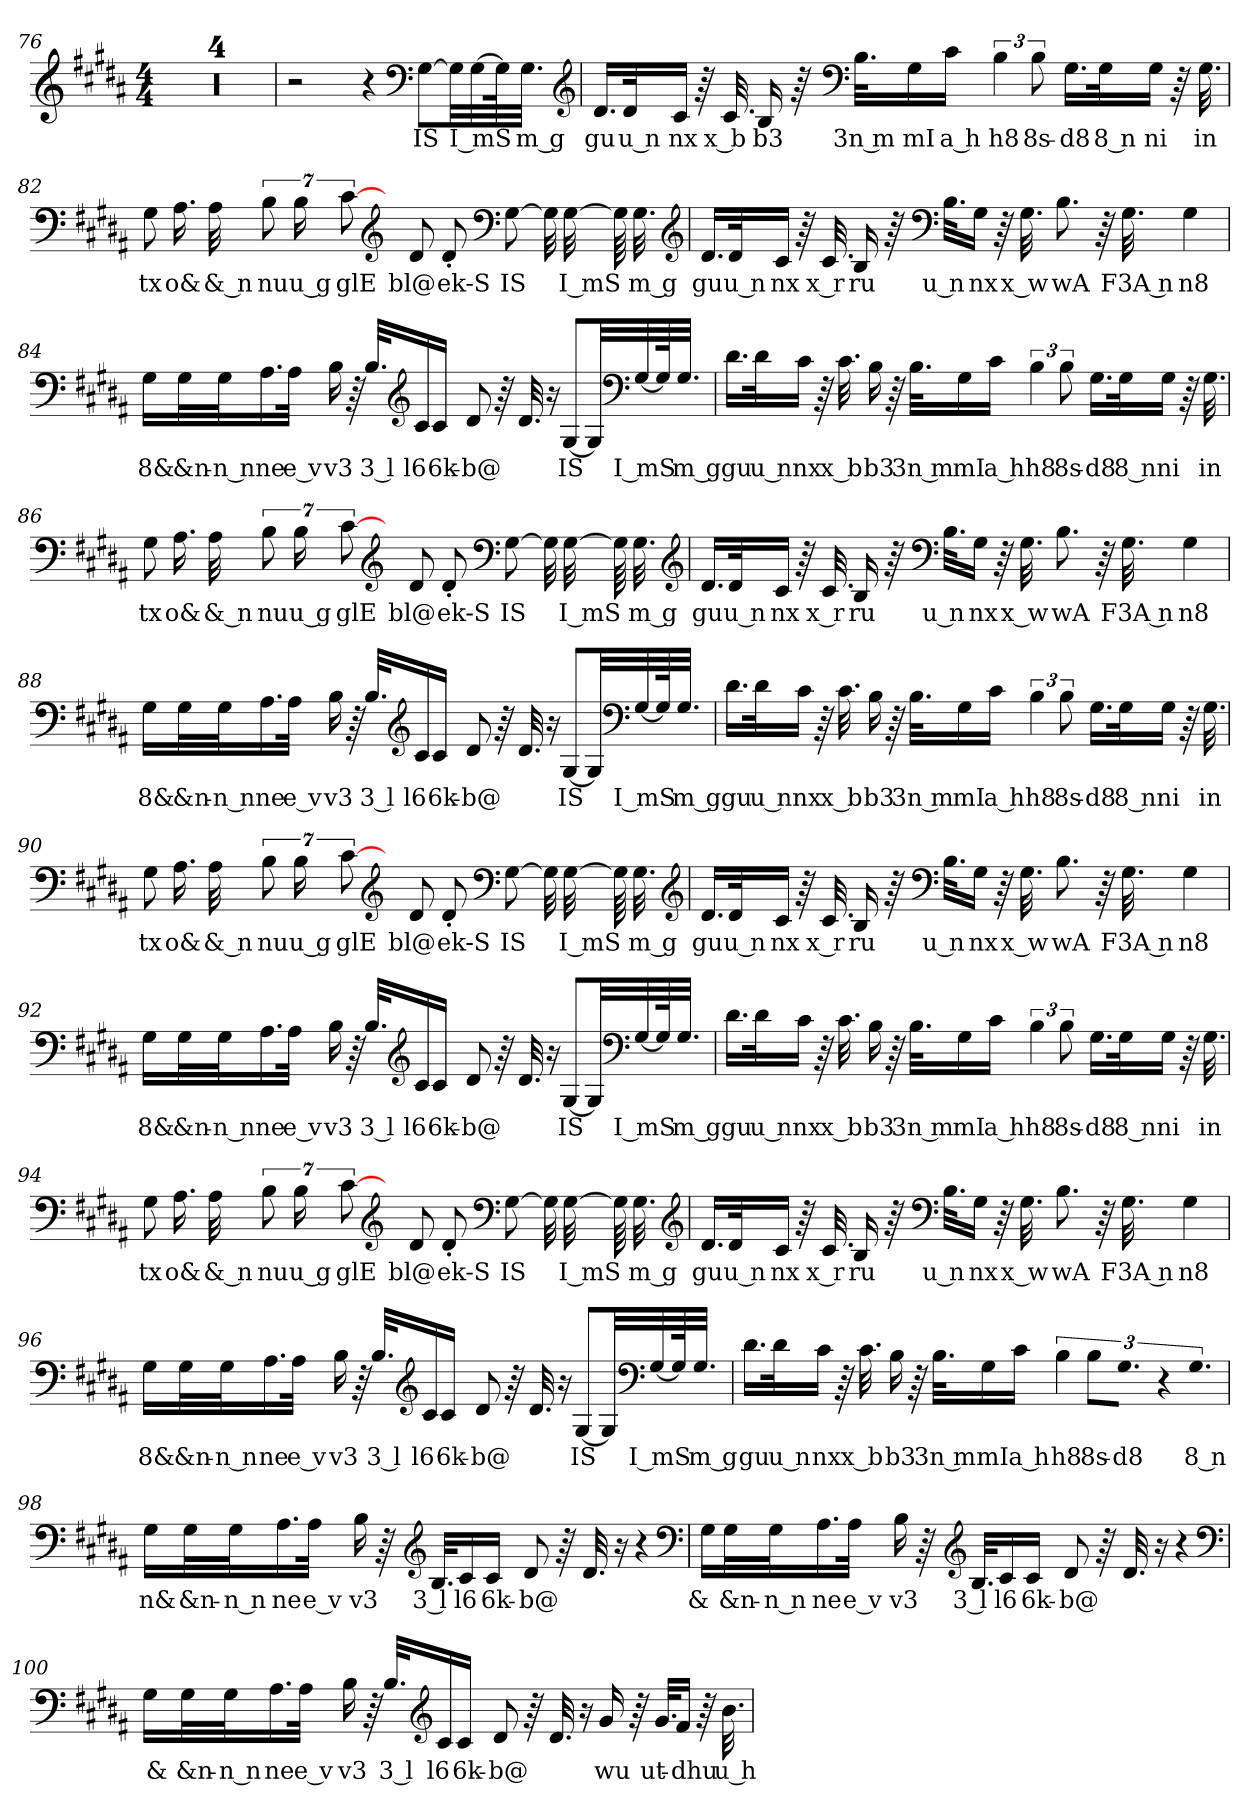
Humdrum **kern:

**kern	**text
*part1	*part1
*staff1	*staff1
*clefG2	*
*k[f#c#g#d#a#]	*
*M4/4	*
=76	=76
1r	.
=77	=77
1r	.
=78	=78
1r	.
=79	=79
1r	.
=80	=80
2r	.
4r	.
*clefF4	*
[8G#L	-IS
32G#LL]	.
[32G#	I mS
64G#K]	.
32.G#JJJ	m g
*clefG2	*
=81	=81
16.d#LL	gu
32d#K	u n
16c#JJ	nx
64r	.
32.c#	x b
16B	b3
64r	.
*clefF4	*
32.BKLL	3n m
16G#	mI
16c#JJ	a h
6B	h8
12B	8s-
16.G#LL	-d8
32G#K	8 n
16G#JJ	ni
64r	.
32.G#	in
=82	=82
8G#	tx
16.A#	o&
32A#	& n
14B	nu
28B	u g
[14c#	glE
*clefG2	*
14ryy	.
8d#	bl@
8d#'	ek-S
*clefF4	*
[8G#	-IS
32G#]	.
[32G#	I mS
64G#]	.
32.G#	m g
*clefG2	*
=83	=83
16.d#LL	gu
32d#K	u n
16c#JJ	nx
64r	.
32.c#	x r
16B	ru
64r	.
*clefF4	*
32.BKLL	u n
16G#JJ	nx
64r	.
32.G#	x w
8.B	wA
64r	.
32.G#	F3A n
4G#	n8
=84	=84
16G#LL	8&
32G#L	&n-
32G#J	n n
16.A#	ne
32A#JJk	e v
16B	v3
64r	.
32.BKLL	3 l
*clefG2	*
16c#	l6
16c#JJ	6k-
8d#	-b@
64r	.
32.d#	.
16r	.
[8G#L	-IS
32G#LL]	.
*clefF4	*
[32G#	I mS
64G#K]	.
32.G#JJJ	m g
=85	=85
16.d#LL	gu
32d#K	u n
16c#JJ	nx
64r	.
32.c#	x b
16B	b3
64r	.
32.BKLL	3n m
16G#	mI
16c#JJ	a h
6B	h8
12B	8s-
16.G#LL	-d8
32G#K	8 n
16G#JJ	ni
64r	.
32.G#	in
=86	=86
8G#	tx
16.A#	o&
32A#	& n
14B	nu
28B	u g
[14c#	glE
*clefG2	*
14ryy	.
8d#	bl@
8d#'	ek-S
*clefF4	*
[8G#	-IS
32G#]	.
[32G#	I mS
64G#]	.
32.G#	m g
*clefG2	*
=87	=87
16.d#LL	gu
32d#K	u n
16c#JJ	nx
64r	.
32.c#	x r
16B	ru
64r	.
*clefF4	*
32.BKLL	u n
16G#JJ	nx
64r	.
32.G#	x w
8.B	wA
64r	.
32.G#	F3A n
4G#	n8
=88	=88
16G#LL	8&
32G#L	&n-
32G#J	n n
16.A#	ne
32A#JJk	e v
16B	v3
64r	.
32.BKLL	3 l
*clefG2	*
16c#	l6
16c#JJ	6k-
8d#	-b@
64r	.
32.d#	.
16r	.
[8G#L	-IS
32G#LL]	.
*clefF4	*
[32G#	I mS
64G#K]	.
32.G#JJJ	m g
=89	=89
16.d#LL	gu
32d#K	u n
16c#JJ	nx
64r	.
32.c#	x b
16B	b3
64r	.
32.BKLL	3n m
16G#	mI
16c#JJ	a h
6B	h8
12B	8s-
16.G#LL	-d8
32G#K	8 n
16G#JJ	ni
64r	.
32.G#	in
=90	=90
8G#	tx
16.A#	o&
32A#	& n
14B	nu
28B	u g
[14c#	glE
*clefG2	*
14ryy	.
8d#	bl@
8d#'	ek-S
*clefF4	*
[8G#	-IS
32G#]	.
[32G#	I mS
64G#]	.
32.G#	m g
*clefG2	*
=91	=91
16.d#LL	gu
32d#K	u n
16c#JJ	nx
64r	.
32.c#	x r
16B	ru
64r	.
*clefF4	*
32.BKLL	u n
16G#JJ	nx
64r	.
32.G#	x w
8.B	wA
64r	.
32.G#	F3A n
4G#	n8
=92	=92
16G#LL	8&
32G#L	&n-
32G#J	n n
16.A#	ne
32A#JJk	e v
16B	v3
64r	.
32.BKLL	3 l
*clefG2	*
16c#	l6
16c#JJ	6k-
8d#	-b@
64r	.
32.d#	.
16r	.
[8G#L	-IS
32G#LL]	.
*clefF4	*
[32G#	I mS
64G#K]	.
32.G#JJJ	m g
=93	=93
16.d#LL	gu
32d#K	u n
16c#JJ	nx
64r	.
32.c#	x b
16B	b3
64r	.
32.BKLL	3n m
16G#	mI
16c#JJ	a h
6B	h8
12B	8s-
16.G#LL	-d8
32G#K	8 n
16G#JJ	ni
64r	.
32.G#	in
=94	=94
8G#	tx
16.A#	o&
32A#	& n
14B	nu
28B	u g
[14c#	glE
*clefG2	*
14ryy	.
8d#	bl@
8d#'	ek-S
*clefF4	*
[8G#	-IS
32G#]	.
[32G#	I mS
64G#]	.
32.G#	m g
*clefG2	*
=95	=95
16.d#LL	gu
32d#K	u n
16c#JJ	nx
64r	.
32.c#	x r
16B	ru
64r	.
*clefF4	*
32.BKLL	u n
16G#JJ	nx
64r	.
32.G#	x w
8.B	wA
64r	.
32.G#	F3A n
4G#	n8
=96	=96
16G#LL	8&
32G#L	&n-
32G#J	n n
16.A#	ne
32A#JJk	e v
16B	v3
64r	.
32.BKLL	3 l
*clefG2	*
16c#	l6
16c#JJ	6k-
8d#	-b@
64r	.
32.d#	.
16r	.
[8G#L	-IS
32G#LL]	.
*clefF4	*
[32G#	I mS
64G#K]	.
32.G#JJJ	m g
=97	=97
16.d#LL	gu
32d#K	u n
16c#JJ	nx
64r	.
32.c#	x b
16B	b3
64r	.
32.BKLL	3n m
16G#	mI
16c#JJ	a h
6B	h8
12BL	8s-
8.G#J	-d8
64r	.
32.G#	8 n
=98	=98
16G#LL	n&
32G#L	&n-
32G#J	n n
16.A#	ne
32A#JJk	e v
16B	v3
64r	.
*clefG2	*
32.BKLL	3 l
16c#	l6
16c#JJ	6k-
8d#	-b@
64r	.
32.d#	.
16r	.
4r	.
*clefF4	*
=99	=99
16G#LL	-&
32G#L	&n-
32G#J	n n
16.A#	ne
32A#JJk	e v
16B	v3
64r	.
*clefG2	*
32.BKLL	3 l
16c#	l6
16c#JJ	6k-
8d#	-b@
64r	.
32.d#	.
16r	.
4r	.
*clefF4	*
=100	=100
16G#LL	-&
32G#L	&n-
32G#J	n n
16.A#	ne
32A#JJk	e v
16B	v3
64r	.
32.BKLL	3 l
*clefG2	*
16c#	l6
16c#JJ	6k-
8d#	-b@
64r	.
32.d#	.
16r	.
16g#	-wu
64r	.
32.g#KLL	ut-
16f#JJ	-dhu
64r	.
32.b	u h
=	=
*-	*-
